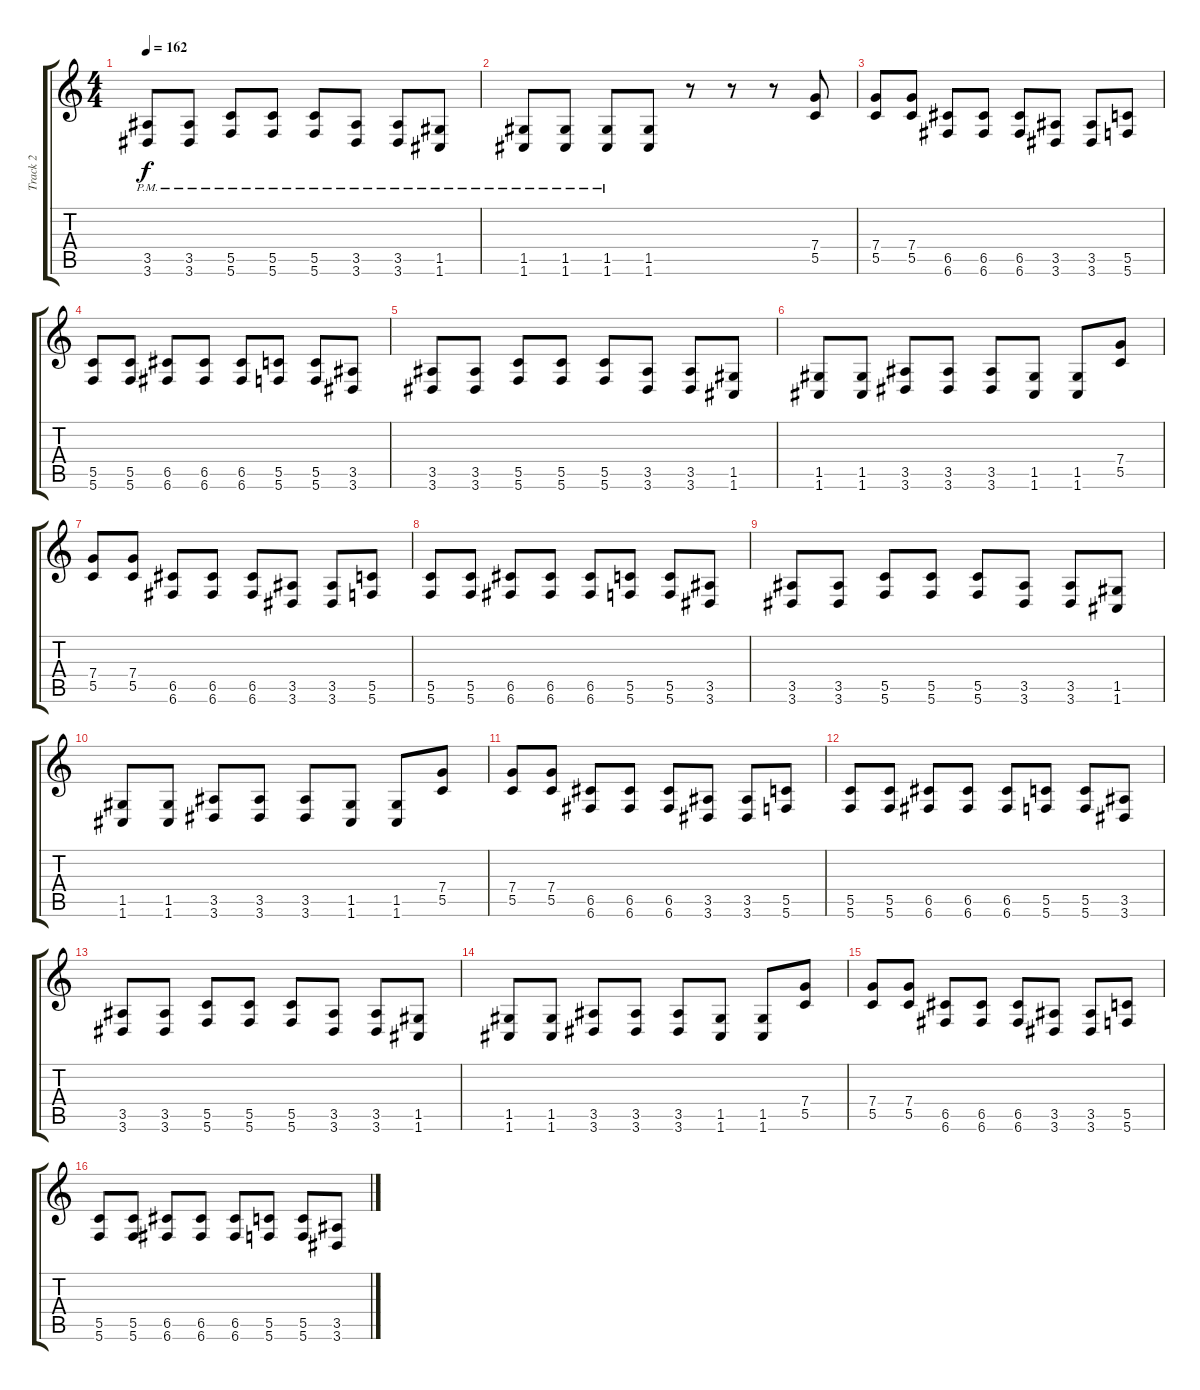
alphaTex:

\track ("Track 2" "Track 2") {instrument distortionguitar}
\staff {score tabs}
\tuning (D4 A3 F3 C3 G2 C2) {hide}
\ts (4 4)
\tempo 162
\clef g2
\ks c
(3.5{pm} 3.6{pm}).8{dy f} (3.5{pm} 3.6{pm}).8 (5.5{pm} 5.6{pm}).8 (5.5{pm} 5.6{pm}).8 (5.5{pm} 5.6{pm}).8 (3.5{pm} 3.6{pm}).8 (3.5{pm} 3.6{pm}).8 (1.5{pm} 1.6{pm}).8 |
(1.5{pm} 1.6{pm}).8 (1.5{pm} 1.6{pm}).8 (1.5{pm} 1.6{pm}).8 (1.5 1.6).8 r.8 r.8 r.8 (7.4 5.5).8 |
(7.4 5.5).8 (7.4 5.5).8 (6.5 6.6).8 (6.5 6.6).8 (6.5 6.6).8 (3.5 3.6).8 (3.5 3.6).8 (5.5 5.6).8 |
(5.5 5.6).8 (5.5 5.6).8 (6.5 6.6).8 (6.5 6.6).8 (6.5 6.6).8 (5.5 5.6).8 (5.5 5.6).8 (3.5 3.6).8 |
(3.5 3.6).8 (3.5 3.6).8 (5.5 5.6).8 (5.5 5.6).8 (5.5 5.6).8 (3.5 3.6).8 (3.5 3.6).8 (1.5 1.6).8 |
(1.5 1.6).8 (1.5 1.6).8 (3.5 3.6).8 (3.5 3.6).8 (3.5 3.6).8 (1.5 1.6).8 (1.5 1.6).8 (7.4 5.5).8 |
(7.4 5.5).8 (7.4 5.5).8 (6.5 6.6).8 (6.5 6.6).8 (6.5 6.6).8 (3.5 3.6).8 (3.5 3.6).8 (5.5 5.6).8 |
(5.5 5.6).8 (5.5 5.6).8 (6.5 6.6).8 (6.5 6.6).8 (6.5 6.6).8 (5.5 5.6).8 (5.5 5.6).8 (3.5 3.6).8 |
(3.5 3.6).8 (3.5 3.6).8 (5.5 5.6).8 (5.5 5.6).8 (5.5 5.6).8 (3.5 3.6).8 (3.5 3.6).8 (1.5 1.6).8 |
(1.5 1.6).8 (1.5 1.6).8 (3.5 3.6).8 (3.5 3.6).8 (3.5 3.6).8 (1.5 1.6).8 (1.5 1.6).8 (7.4 5.5).8 |
(7.4 5.5).8 (7.4 5.5).8 (6.5 6.6).8 (6.5 6.6).8 (6.5 6.6).8 (3.5 3.6).8 (3.5 3.6).8 (5.5 5.6).8 |
(5.5 5.6).8 (5.5 5.6).8 (6.5 6.6).8 (6.5 6.6).8 (6.5 6.6).8 (5.5 5.6).8 (5.5 5.6).8 (3.5 3.6).8 |
(3.5 3.6).8 (3.5 3.6).8 (5.5 5.6).8 (5.5 5.6).8 (5.5 5.6).8 (3.5 3.6).8 (3.5 3.6).8 (1.5 1.6).8 |
(1.5 1.6).8 (1.5 1.6).8 (3.5 3.6).8 (3.5 3.6).8 (3.5 3.6).8 (1.5 1.6).8 (1.5 1.6).8 (7.4 5.5).8 |
(7.4 5.5).8 (7.4 5.5).8 (6.5 6.6).8 (6.5 6.6).8 (6.5 6.6).8 (3.5 3.6).8 (3.5 3.6).8 (5.5 5.6).8 |
(5.5 5.6).8 (5.5 5.6).8 (6.5 6.6).8 (6.5 6.6).8 (6.5 6.6).8 (5.5 5.6).8 (5.5 5.6).8 (3.5 3.6).8
